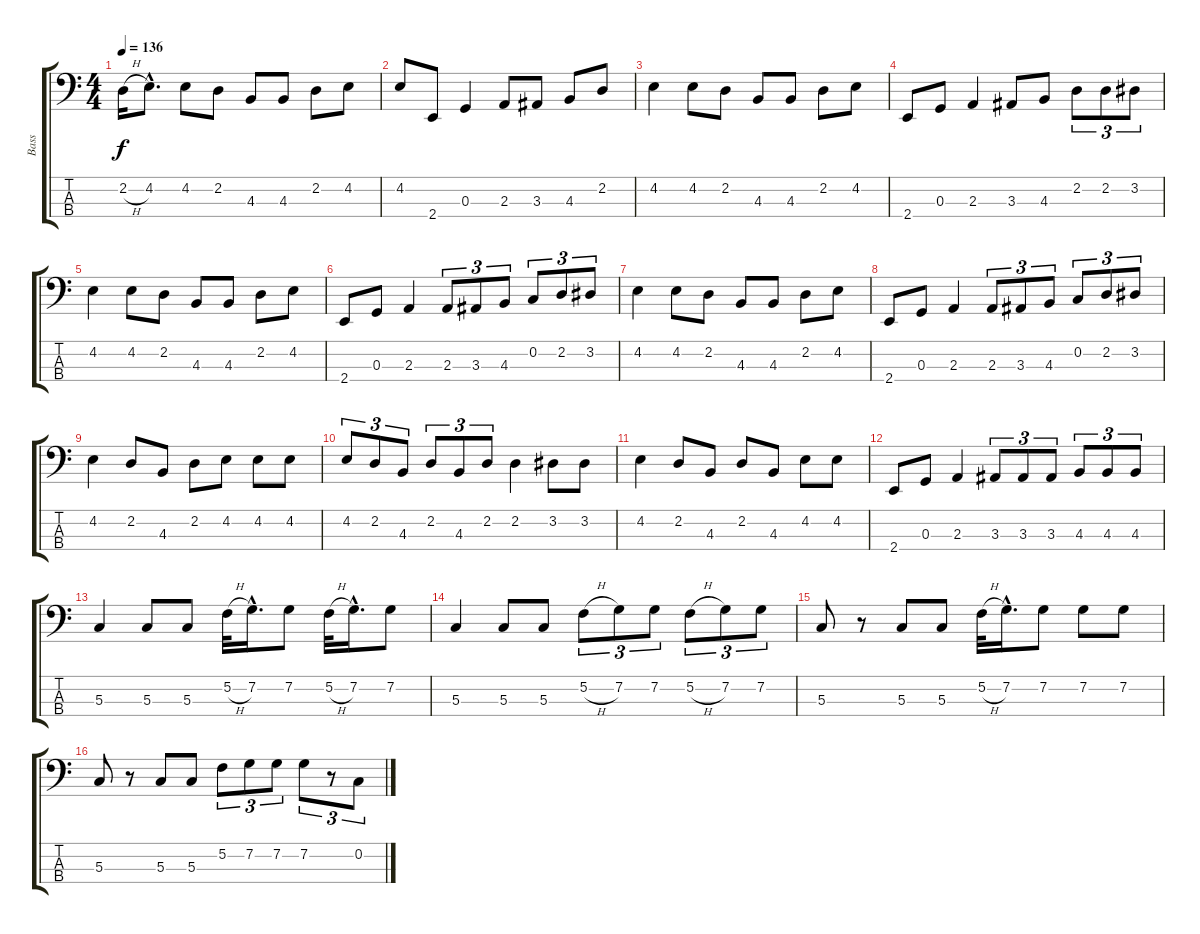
\track ("Bass" "Bass") {instrument electricbassfinger}
\staff {score tabs}
\tuning (F2 C2 G1 D1) {hide}
\ts (4 4)
\tempo 136
\clef f4
\ks c
2.2{h}.16{dy f} 4.2{hac}.8{d} 4.2.8 2.2.8 4.3.8 4.3.8 2.2.8 4.2.8 |
4.2.8 2.4.8 0.3.4 2.3.8 3.3.8 4.3.8 2.2.8 |
4.2.4 4.2.8 2.2.8 4.3.8 4.3.8 2.2.8 4.2.8 |
2.4.8 0.3.8 2.3.4 3.3.8 4.3.8 2.2.8{tu (3 2)} 2.2.8{tu (3 2)} 3.2.8{tu (3 2)} |
4.2.4 4.2.8 2.2.8 4.3.8 4.3.8 2.2.8 4.2.8 |
2.4.8 0.3.8 2.3.4 2.3.8{tu (3 2)} 3.3.8{tu (3 2)} 4.3.8{tu (3 2)} 0.2.8{tu (3 2)} 2.2.8{tu (3 2)} 3.2.8{tu (3 2)} |
4.2.4 4.2.8 2.2.8 4.3.8 4.3.8 2.2.8 4.2.8 |
2.4.8 0.3.8 2.3.4 2.3.8{tu (3 2)} 3.3.8{tu (3 2)} 4.3.8{tu (3 2)} 0.2.8{tu (3 2)} 2.2.8{tu (3 2)} 3.2.8{tu (3 2)} |
4.2.4 2.2.8 4.3.8 2.2.8 4.2.8 4.2.8 4.2.8 |
4.2.8{tu (3 2)} 2.2.8{tu (3 2)} 4.3.8{tu (3 2)} 2.2.8{tu (3 2)} 4.3.8{tu (3 2)} 2.2.8{tu (3 2)} 2.2.4 3.2.8 3.2.8 |
4.2.4 2.2.8 4.3.8 2.2.8 4.3.8 4.2.8 4.2.8 |
2.4.8 0.3.8 2.3.4 3.3.8{tu (3 2)} 3.3.8{tu (3 2)} 3.3.8{tu (3 2)} 4.3.8{tu (3 2)} 4.3.8{tu (3 2)} 4.3.8{tu (3 2)} |
5.3.4 5.3.8 5.3.8 5.2{h}.32 7.2{hac}.16{d} 7.2.8 5.2{h}.32 7.2{hac}.16{d} 7.2.8 |
5.3.4 5.3.8 5.3.8 5.2{h}.8{tu (3 2)} 7.2.8{tu (3 2)} 7.2.8{tu (3 2)} 5.2{h}.8{tu (3 2)} 7.2.8{tu (3 2)} 7.2.8{tu (3 2)} |
5.3.8 r.8 5.3.8 5.3.8 5.2{h}.32 7.2{hac}.16{d} 7.2.8 7.2.8 7.2.8 |
5.3.8 r.8 5.3.8 5.3.8 5.2.8{tu (3 2)} 7.2.8{tu (3 2)} 7.2.8{tu (3 2)} 7.2.8{tu (3 2)} r.8{tu (3 2)} 0.2.8{tu (3 2)}
